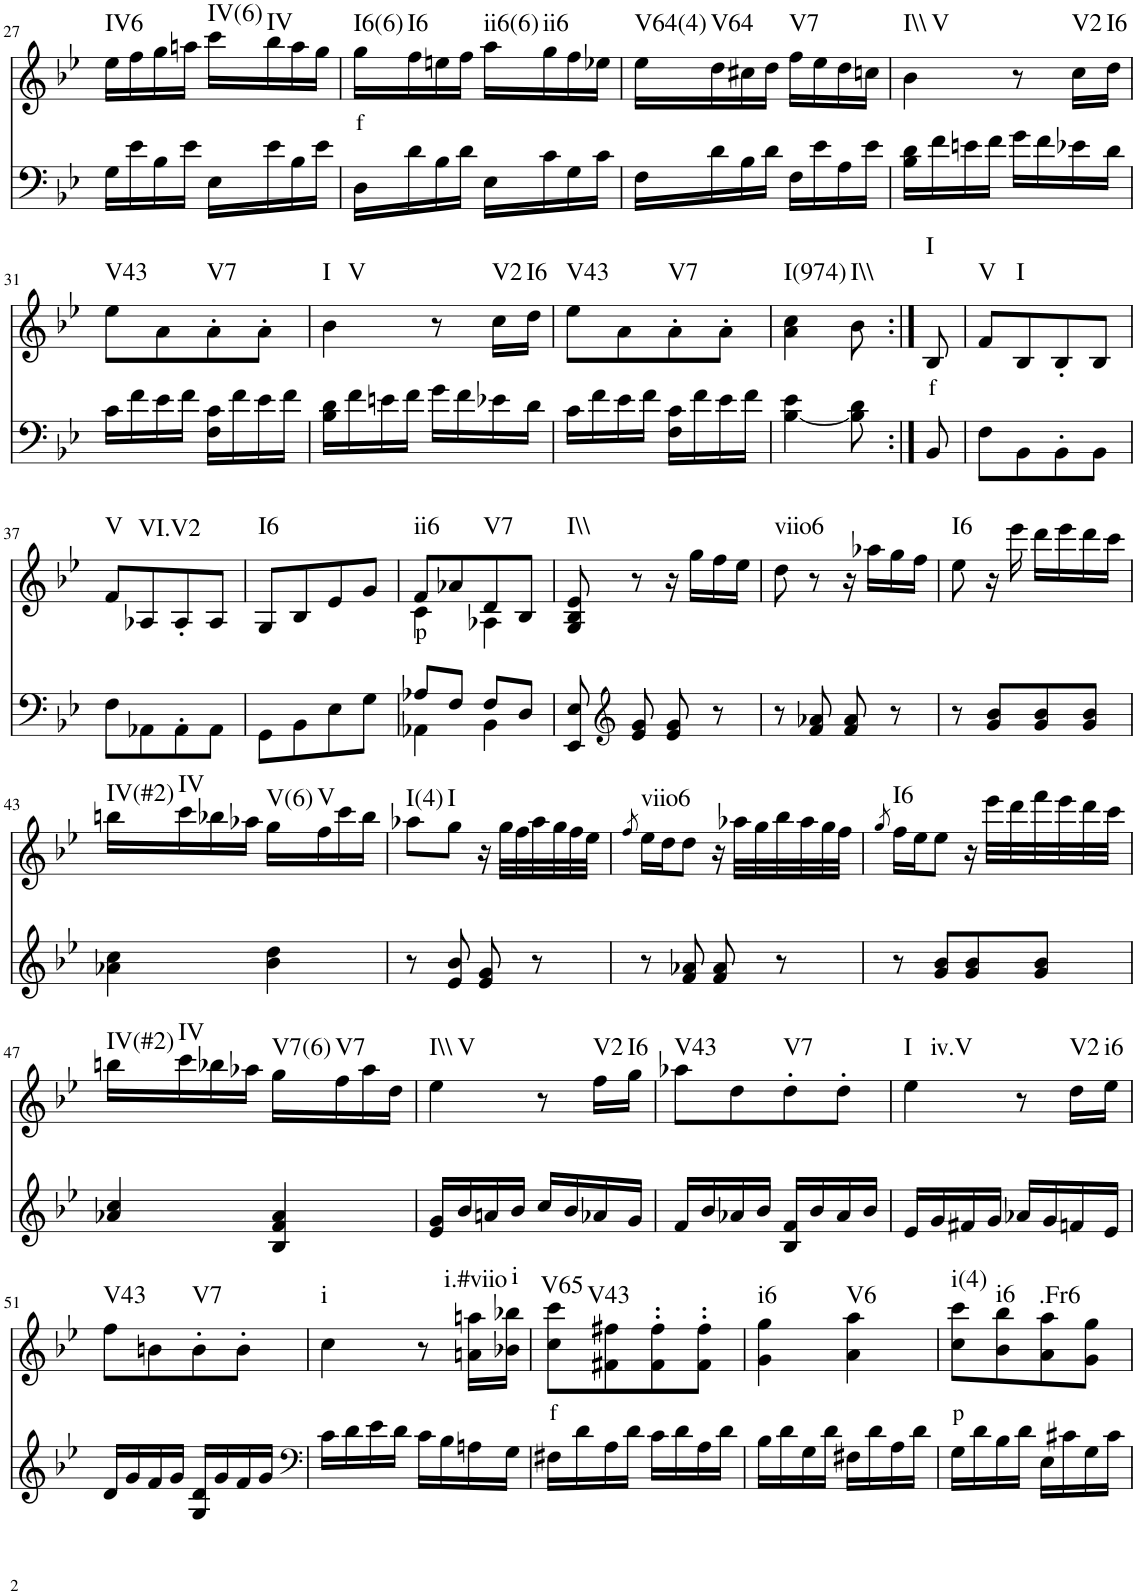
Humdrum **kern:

**kern	**kern	**text	**harte
*part2	*part1	*part1	*part1
*staff2	*staff1	*staff1	*
*I"Piano	*I"Piano	*	*
*I'Pno	*I'Pno	*	*
!!LO:PB:g=z
*clefF4	*clefG2	*	*
*k[b-e-]	*k[b-e-]	*	*
*g:	*g:	*	*
*M2/4	*M2/4	*	*
=27	=27	=27	=27
!	!	!	!LO:H:kt=IV6
16G\LL	16ee-\LL	.	N
16e-\	16ff\	.	.
16B-\	16gg\	.	.
16e-\JJ	16aan\JJ	.	.
!	!	!	!LO:H:kt=IV(6)
16E-\LL	16ccc\LL	.	N
!	!	!	!LO:H:kt=IV
16e-\	16bb-\	.	N
16B-\	16aa\	.	.
16e-\JJ	16gg\JJ	.	.
=28	=28	=28	=28
!	!	!LO:LY:b	!LO:H:kt=I6(6)
16D\LL	16gg\LL	f	N
!	!	!	!LO:H:kt=I6
16d\	16ff\	.	N
16B-\	16een\	.	.
16d\JJ	16ff\JJ	.	.
!	!	!	!LO:H:kt=ii6(6)
16E-\LL	16aa\LL	.	N
!	!	!	!LO:H:kt=ii6
16c\	16gg\	.	N
16G\	16ff\	.	.
16c\JJ	16ee-X\JJ	.	.
=29	=29	=29	=29
!	!	!	!LO:H:kt=V64(4)
16F\LL	16ee-\LL	.	N
!	!	!	!LO:H:kt=V64
16d\	16dd\	.	N
16B-\	16cc#X\	.	.
16d\JJ	16dd\JJ	.	.
!	!	!	!LO:H:kt=V7
16F\LL	16ff\LL	.	N
16e-\	16ee-\	.	.
16A\	16dd\	.	.
16e-\JJ	16ccn\JJ	.	.
=30	=30	=30	=30
!	!	!	!LO:H:n=1:kt=I\\
!	!	!	!LO:H:n=2:kt=V
16B-\ 16d\LL	4b-\	.	N N
16f\	.	.	.
16en\	.	.	.
16f\JJ	.	.	.
16g\LL	8r	.	.
16f\	.	.	.
!	!	!	!LO:H:kt=V2
16e-X\	16cc\LL	.	N
!	!	!	!LO:H:kt=I6
16d\JJ	16dd\JJ	.	N
!!LO:LB:g=z
=31	=31	=31	=31
!	!	!	!LO:H:kt=V43
16c\LL	8ee-\L	.	N
16f\	.	.	.
16e-\	8a\	.	.
16f\JJ	.	.	.
!	!	!	!LO:H:kt=V7
16F\ 16c\LL	8a'\	.	N
16f\	.	.	.
16e-\	8a'\J	.	.
16f\JJ	.	.	.
=32	=32	=32	=32
!	!	!	!LO:H:n=1:kt=I
!	!	!	!LO:H:n=2:kt=V
16B-\ 16d\LL	4b-\	.	N N
16f\	.	.	.
16en\	.	.	.
16f\JJ	.	.	.
16g\LL	8r	.	.
16f\	.	.	.
!	!	!	!LO:H:kt=V2
16e-X\	16cc\LL	.	N
!	!	!	!LO:H:kt=I6
16d\JJ	16dd\JJ	.	N
=33	=33	=33	=33
!	!	!	!LO:H:kt=V43
16c\LL	8ee-\L	.	N
16f\	.	.	.
16e-\	8a\	.	.
16f\JJ	.	.	.
!	!	!	!LO:H:kt=V7
16F\ 16c\LL	8a'\	.	N
16f\	.	.	.
16e-\	8a'\J	.	.
16f\JJ	.	.	.
=34	=34	=34	=34
!	!	!	!LO:H:kt=I(974)
[4B-\ 4e-\	4a\ 4cc\	.	N
!	!	!	!LO:H:kt=I\\
8B-\] 8d\	8b-\	.	N
=35:|!	=35:|!	=35:|!	=35:|!
!	!	!LO:LY:b	!LO:H:n=1:kt=N.C.
!	!	!	!LO:H:n=2:kt=I
8BB-/	8B-/	f	N N
=36	=36	=36	=36
!	!	!	!LO:H:kt=V
8F\L	8f/L	.	N
!	!	!	!LO:H:kt=I
8BB-\	8B-/	.	N
8BB-'\	8B-'/	.	.
8BB-\J	8B-/J	.	.
!!LO:LB:g=z
=37	=37	=37	=37
!	!	!	!LO:H:kt=V
8F\L	8f/L	.	N
!	!	!	!LO:H:kt=VI.V2
8AA-X\	8A-X/	.	N
8AA-'\	8A-'/	.	.
8AA-\J	8A-/J	.	.
=38	=38	=38	=38
!	!	!	!LO:H:kt=I6
8GG\L	8G/L	.	N
8BB-\	8B-/	.	.
8E-\	8e-/	.	.
8G\J	8g/J	.	.
=39	=39	=39	=39
*^	*^	*	*
!	!	!	!	!LO:LY:b	!LO:H:kt=ii6
8A-X/L	4AA-X\	8f/L	4c\	p	N
8F/J	.	8a-X/	.	.	.
!	!	!	!	!	!LO:H:kt=V7
8F/L	4BB-\	8d/	4A-X\	.	N
8D/J	.	8B-/J	.	.	.
*v	*v	*	*	*	*
*	*v	*v	*	*
=40	=40	=40	=40
!	!	!	!LO:H:kt=I\\
8EE-/ 8E-/	8G/ 8B-/ 8e-/	.	N
*clefG2	*	*	*
8e-/ 8g/	8r	.	.
8e-/ 8g/	16r	.	.
.	16gg\LL	.	.
8r	16ff\	.	.
.	16ee-\JJ	.	.
=41	=41	=41	=41
!	!	!	!LO:H:kt=viio6
8r	8dd\	.	N
8f/ 8a-X/	8r	.	.
8f/ 8a-/	16r	.	.
.	16aa-X\LL	.	.
8r	16gg\	.	.
.	16ff\JJ	.	.
=42	=42	=42	=42
!	!	!	!LO:H:kt=I6
8r	8ee-\	.	N
8g/ 8b-/L	16r	.	.
.	16eee-\	.	.
8g/ 8b-/	16ddd\LL	.	.
.	16eee-\	.	.
8g/ 8b-/J	16ddd\	.	.
.	16ccc\JJ	.	.
!!LO:LB:g=z
=43	=43	=43	=43
!	!	!	!LO:H:kt=IV(#2)
4a-X\ 4cc\	16bbn\LL	.	N
!	!	!	!LO:H:kt=IV
.	16ccc\	.	N
.	16bb-X\	.	.
.	16aa-X\JJ	.	.
!	!	!	!LO:H:kt=V(6)
4b-\ 4dd\	16gg\LL	.	N
!	!	!	!LO:H:kt=V
.	16ff\	.	N
.	16ccc\	.	.
.	16bb-\JJ	.	.
=44	=44	=44	=44
!	!	!	!LO:H:kt=I(4)
8r	8aa-X\L	.	N
!	!	!	!LO:H:kt=I
8e-/ 8b-/	8gg\J	.	N
8e-/ 8g/	16r	.	.
.	32gg\LLL	.	.
.	32ff\	.	.
8r	32aa-\	.	.
.	32gg\	.	.
.	32ff\	.	.
.	32ee-\JJJ	.	.
=45	=45	=45	=45
.	8qff/	.	.
!	!	!	!LO:H:kt=viio6
8r	16ee-\LL	.	N
.	16dd\J	.	.
8f/ 8a-X/	8dd\J	.	.
8f/ 8a-/	16r	.	.
.	32aa-X\LLL	.	.
.	32gg\	.	.
8r	32bb-\	.	.
.	32aa-\	.	.
.	32gg\	.	.
.	32ff\JJJ	.	.
=46	=46	=46	=46
.	8qgg/	.	.
!	!	!	!LO:H:kt=I6
8r	16ff\LL	.	N
.	16ee-\J	.	.
8g/ 8b-/L	8ee-\J	.	.
8g/ 8b-/	16r	.	.
.	32eee-\LLL	.	.
.	32ddd\	.	.
8g/ 8b-/J	32fff\	.	.
.	32eee-\	.	.
.	32ddd\	.	.
.	32ccc\JJJ	.	.
!!LO:LB:g=z
=47	=47	=47	=47
!	!	!	!LO:H:kt=IV(#2)
4a-X/ 4cc/	16bbn\LL	.	N
!	!	!	!LO:H:kt=IV
.	16ccc\	.	N
.	16bb-X\	.	.
.	16aa-X\JJ	.	.
!	!	!	!LO:H:kt=V7(6)
4B-/ 4f/ 4a-/	16gg\LL	.	N
!	!	!	!LO:H:kt=V7
.	16ff\	.	N
.	16aa-\	.	.
.	16dd\JJ	.	.
=48	=48	=48	=48
!	!	!	!LO:H:n=1:kt=I\\
!	!	!	!LO:H:n=2:kt=V
16e-/ 16g/LL	4ee-\	.	N N
16b-/	.	.	.
16an/	.	.	.
16b-/JJ	.	.	.
16cc/LL	8r	.	.
16b-/	.	.	.
!	!	!	!LO:H:kt=V2
16a-X/	16ff\LL	.	N
!	!	!	!LO:H:kt=I6
16g/JJ	16gg\JJ	.	N
=49	=49	=49	=49
!	!	!	!LO:H:kt=V43
16f/LL	8aa-X\L	.	N
16b-/	.	.	.
16a-X/	8dd\	.	.
16b-/JJ	.	.	.
!	!	!	!LO:H:kt=V7
16B-/ 16f/LL	8dd'\	.	N
16b-/	.	.	.
16a-/	8dd'\J	.	.
16b-/JJ	.	.	.
=50	=50	=50	=50
!	!	!	!LO:H:n=1:kt=I
!	!	!	!LO:H:n=2:kt=iv.V
16e-/LL	4ee-\	.	N N
16g/	.	.	.
16f#X/	.	.	.
16g/JJ	.	.	.
16a-X/LL	8r	.	.
16g/	.	.	.
!	!	!	!LO:H:kt=V2
16fn/	16dd\LL	.	N
!	!	!	!LO:H:kt=i6
16e-/JJ	16ee-\JJ	.	N
!!LO:LB:g=z
=51	=51	=51	=51
!	!	!	!LO:H:kt=V43
16d/LL	8ff\L	.	N
16g/	.	.	.
16f/	8bn\	.	.
16g/JJ	.	.	.
!	!	!	!LO:H:kt=V7
16G/ 16d/LL	8b'\	.	N
16g/	.	.	.
16f/	8b'\J	.	.
16g/JJ	.	.	.
=52	=52	=52	=52
*clefF4	*	*	*
!	!	!	!LO:H:kt=i
16c\LL	4cc\	.	N
16d\	.	.	.
16e-\	.	.	.
16d\JJ	.	.	.
16c\LL	8r	.	.
16B-\	.	.	.
!	!	!	!LO:H:kt=i.#viio
16An\	16an\ 16aan\LL	.	N
!	!	!	!LO:H:kt=i
16G\JJ	16b-X\ 16bb-X\JJ	.	N
=53	=53	=53	=53
!	!	!LO:LY:b	!LO:H:kt=V65
16F#X\LL	8cc\ 8ccc\L	f	N
16d\	.	.	.
!	!	!	!LO:H:kt=V43
16A\	8f#X\ 8ff#X\	.	N
16d\JJ	.	.	.
16c\LL	8f#\' 8ff#\'	.	.
16d\	.	.	.
16A\	8f#\' 8ff#\'J	.	.
16d\JJ	.	.	.
=54	=54	=54	=54
!	!	!	!LO:H:kt=i6
16B-\LL	4g\ 4gg\	.	N
16d\	.	.	.
16G\	.	.	.
16d\JJ	.	.	.
!	!	!	!LO:H:kt=V6
16F#X\LL	4a\ 4aa\	.	N
16d\	.	.	.
16A\	.	.	.
16d\JJ	.	.	.
=55	=55	=55	=55
!	!	!LO:LY:b	!LO:H:kt=i(4)
16G\LL	8cc\ 8ccc\L	p	N
16d\	.	.	.
!	!	!	!LO:H:kt=i6
16B-\	8b-\ 8bb-\	.	N
16d\JJ	.	.	.
!	!	!	!LO:H:kt=.Fr6
16E-\LL	8a\ 8aa\	.	N
16c#X\	.	.	.
16G\	8g\ 8gg\J	.	.
16c#\JJ	.	.	.
=	=	=	=
*-	*-	*-	*-
